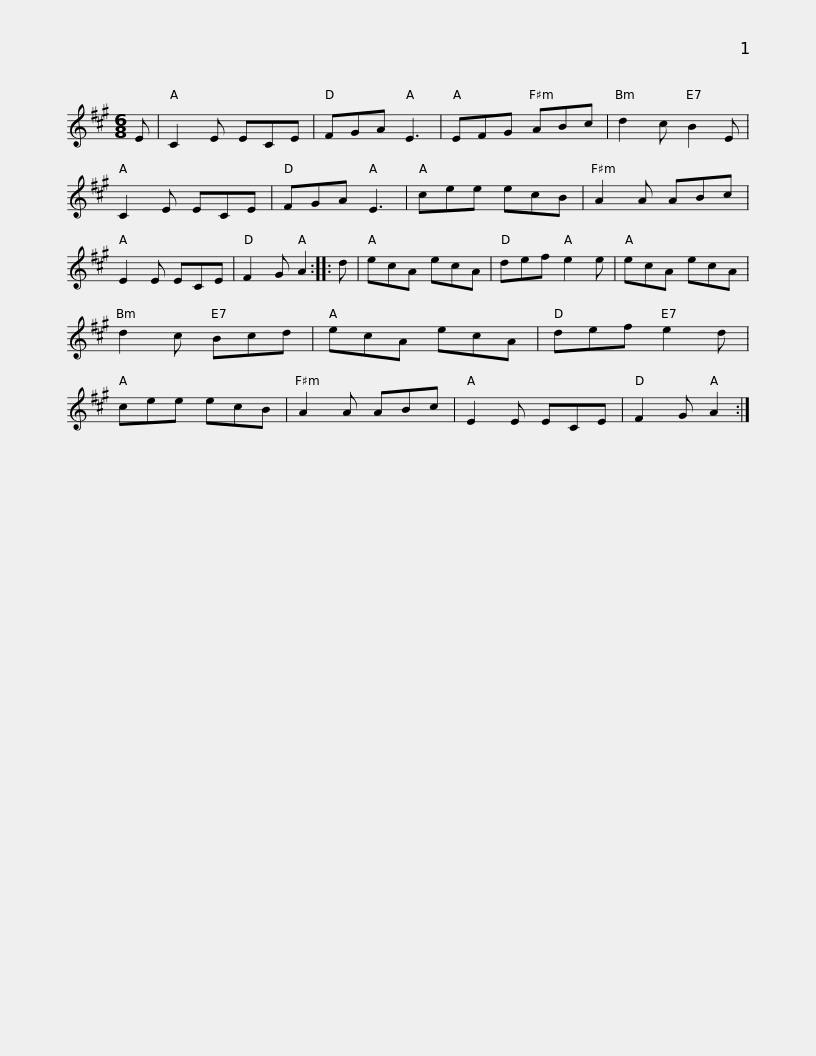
X:1
L:1/8
M:6/8
I:linebreak $
K:A
V:1 treble
V:1
 E | C2 E ECE | FGA E3 | EFG ABc | d2 c B2 E | %5
 C2 E ECE | FGA E3 | cee ecB |$ A2 A ABc | E2 E ECE | %10
 F2 G A2 :: d | ecA ecA | def e2 e | ecA ecA | %15
 d2 c Bcd |$ ecA ecA | def e2 d | cee ecB | A2 A ABc | %20
 E2 E ECE | F2 G A2 :| %22
